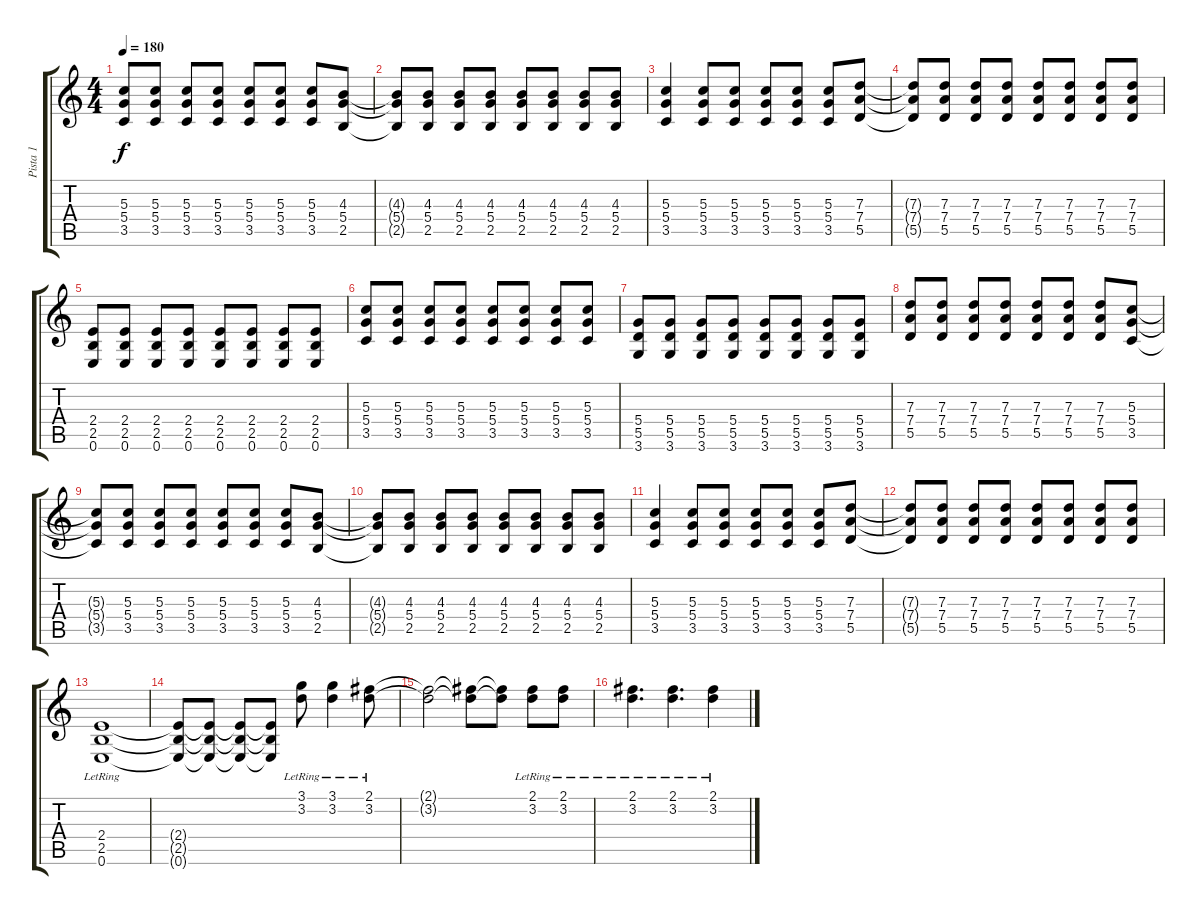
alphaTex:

\track ("Pista 1" "Pista 1") {instrument distortionguitar}
\staff {score tabs}
\tuning (E4 B3 G3 D3 A2 E2) {hide}
\ts (4 4)
\tempo 180
\clef g2
\ks c
(5.3{t} 5.4{t} 3.5{t}).8{dy f} (5.3 5.4 3.5).8 (5.3 5.4 3.5).8 (5.3 5.4 3.5).8 (5.3 5.4 3.5).8 (5.3 5.4 3.5).8 (5.3 5.4 3.5).8 (4.3 5.4 2.5).8 |
(4.3{t} 5.4{t} 2.5{t}).8 (4.3 5.4 2.5).8 (4.3 5.4 2.5).8 (4.3 5.4 2.5).8 (4.3 5.4 2.5).8 (4.3 5.4 2.5).8 (4.3 5.4 2.5).8 (4.3 5.4 2.5).8 |
(5.3 5.4 3.5).4 (5.3 5.4 3.5).8 (5.3 5.4 3.5).8 (5.3 5.4 3.5).8 (5.3 5.4 3.5).8 (5.3 5.4 3.5).8 (7.3 7.4 5.5).8 |
(7.3{t} 7.4{t} 5.5{t}).8 (7.3 7.4 5.5).8 (7.3 7.4 5.5).8 (7.3 7.4 5.5).8 (7.3 7.4 5.5).8 (7.3 7.4 5.5).8 (7.3 7.4 5.5).8 (7.3 7.4 5.5).8 |
(2.4 2.5 0.6).8 (2.4 2.5 0.6).8 (2.4 2.5 0.6).8 (2.4 2.5 0.6).8 (2.4 2.5 0.6).8 (2.4 2.5 0.6).8 (2.4 2.5 0.6).8 (2.4 2.5 0.6).8 |
(5.3 5.4 3.5).8 (5.3 5.4 3.5).8 (5.3 5.4 3.5).8 (5.3 5.4 3.5).8 (5.3 5.4 3.5).8 (5.3 5.4 3.5).8 (5.3 5.4 3.5).8 (5.3 5.4 3.5).8 |
(5.4 5.5 3.6).8 (5.4 5.5 3.6).8 (5.4 5.5 3.6).8 (5.4 5.5 3.6).8 (5.4 5.5 3.6).8 (5.4 5.5 3.6).8 (5.4 5.5 3.6).8 (5.4 5.5 3.6).8 |
(7.3 7.4 5.5).8 (7.3 7.4 5.5).8 (7.3 7.4 5.5).8 (7.3 7.4 5.5).8 (7.3 7.4 5.5).8 (7.3 7.4 5.5).8 (7.3 7.4 5.5).8 (5.3 5.4 3.5).8 |
(5.3{t} 5.4{t} 3.5{t}).8 (5.3 5.4 3.5).8 (5.3 5.4 3.5).8 (5.3 5.4 3.5).8 (5.3 5.4 3.5).8 (5.3 5.4 3.5).8 (5.3 5.4 3.5).8 (4.3 5.4 2.5).8 |
(4.3{t} 5.4{t} 2.5{t}).8 (4.3 5.4 2.5).8 (4.3 5.4 2.5).8 (4.3 5.4 2.5).8 (4.3 5.4 2.5).8 (4.3 5.4 2.5).8 (4.3 5.4 2.5).8 (4.3 5.4 2.5).8 |
(5.3 5.4 3.5).4 (5.3 5.4 3.5).8 (5.3 5.4 3.5).8 (5.3 5.4 3.5).8 (5.3 5.4 3.5).8 (5.3 5.4 3.5).8 (7.3 7.4 5.5).8 |
(7.3{t} 7.4{t} 5.5{t}).8 (7.3 7.4 5.5).8 (7.3 7.4 5.5).8 (7.3 7.4 5.5).8 (7.3 7.4 5.5).8 (7.3 7.4 5.5).8 (7.3 7.4 5.5).8 (7.3 7.4 5.5).8 |
(2.4{lr} 2.5{lr} 0.6{lr}).1 |
(2.4{t} 2.5{t} 0.6{t}).8 (2.4{t} 2.5{t} 0.6{t}).8 (2.4{t} 2.5{t} 0.6{t}).8 (2.4{t} 2.5{t} 0.6{t}).8 (3.1{lr} 3.2{lr}).8 (3.1{lr} 3.2{lr}).4 (2.1{lr} 3.2{lr}).8 |
(2.1{t} 3.2{t}).2 (2.1{t} 3.2{t}).8 (2.1{t} 3.2{t}).8 (2.1{lr} 3.2{lr}).8 (2.1{lr} 3.2{lr}).8 |
(2.1{lr} 3.2{lr}).4{d} (2.1{lr} 3.2{lr}).4{d} (2.1{lr} 3.2{lr}).4
